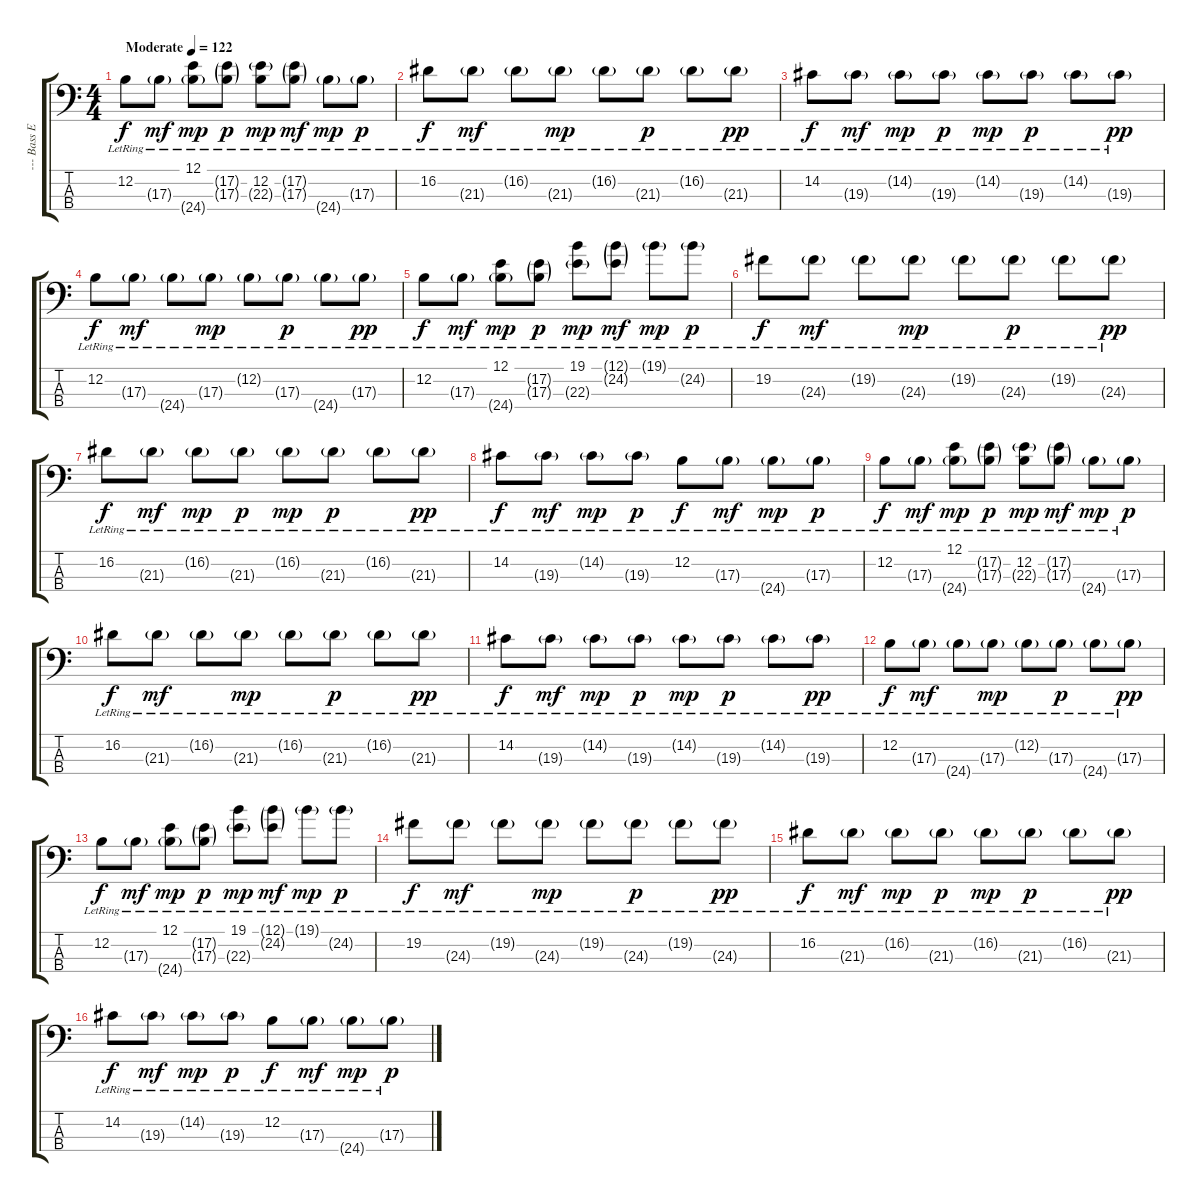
\track ("--- Bass Effects" "--- Bass E") {instrument slapbass1}
\staff {score tabs}
\tuning (E2 B1 Gb1 B0) {hide}
\ts (4 4)
\tempo (122 "Moderate")
\clef f4
\ks c
12.2{lr}.8{dy f instrument slapbass1} 17.3{g lr}.8{dy mf} (12.1{lr} 24.4{g lr}).8{dy mp} (17.2{g lr} 17.3{g lr}).8{dy p} (12.2{lr} 22.3{g lr}).8{dy mp} (17.2{g lr} 17.3{g lr}).8{dy mf} 24.4{g lr}.8{dy mp} 17.3{g lr}.8{dy p} |
16.2{lr}.8{dy f} 21.3{g lr}.8{dy mf} 16.2{g lr}.8 21.3{g lr}.8{dy mp} 16.2{g lr}.8 21.3{g lr}.8{dy p} 16.2{g lr}.8 21.3{g lr}.8{dy pp} |
14.2{lr}.8{dy f} 19.3{g lr}.8{dy mf} 14.2{g lr}.8{dy mp} 19.3{g lr}.8{dy p} 14.2{g lr}.8{dy mp} 19.3{g lr}.8{dy p} 14.2{g lr}.8 19.3{g lr}.8{dy pp} |
12.2{lr}.8{dy f} 17.3{g lr}.8{dy mf} 24.4{g lr}.8 17.3{g lr}.8{dy mp} 12.2{g lr}.8 17.3{g lr}.8{dy p} 24.4{g lr}.8 17.3{g lr}.8{dy pp} |
12.2{lr}.8{dy f} 17.3{g lr}.8{dy mf} (12.1{lr} 24.4{g lr}).8{dy mp} (17.2{g lr} 17.3{g lr}).8{dy p} (19.1 22.3{g lr}).8{dy mp} (12.1{g lr} 24.2{g lr}).8{dy mf} 19.1{g lr}.8{dy mp} 24.2{g lr}.8{dy p} |
19.2{lr}.8{dy f} 24.3{g lr}.8{dy mf} 19.2{g lr}.8 24.3{g lr}.8{dy mp} 19.2{g lr}.8 24.3{g lr}.8{dy p} 19.2{g lr}.8 24.3{g lr}.8{dy pp} |
16.2{lr}.8{dy f} 21.3{g lr}.8{dy mf} 16.2{g lr}.8{dy mp} 21.3{g lr}.8{dy p} 16.2{g lr}.8{dy mp} 21.3{g lr}.8{dy p} 16.2{g lr}.8 21.3{g lr}.8{dy pp} |
14.2{lr}.8{dy f} 19.3{g lr}.8{dy mf} 14.2{g lr}.8{dy mp} 19.3{g lr}.8{dy p} 12.2{lr}.8{dy f} 17.3{g lr}.8{dy mf} 24.4{g lr}.8{dy mp} 17.3{g lr}.8{dy p} |
12.2{lr}.8{dy f} 17.3{g lr}.8{dy mf} (12.1{lr} 24.4{g lr}).8{dy mp} (17.2{g lr} 17.3{g lr}).8{dy p} (12.2{lr} 22.3{g lr}).8{dy mp} (17.2{g lr} 17.3{g lr}).8{dy mf} 24.4{g lr}.8{dy mp} 17.3{g lr}.8{dy p} |
16.2{lr}.8{dy f} 21.3{g lr}.8{dy mf} 16.2{g lr}.8 21.3{g lr}.8{dy mp} 16.2{g lr}.8 21.3{g lr}.8{dy p} 16.2{g lr}.8 21.3{g lr}.8{dy pp} |
14.2{lr}.8{dy f} 19.3{g lr}.8{dy mf} 14.2{g lr}.8{dy mp} 19.3{g lr}.8{dy p} 14.2{g lr}.8{dy mp} 19.3{g lr}.8{dy p} 14.2{g lr}.8 19.3{g lr}.8{dy pp} |
12.2{lr}.8{dy f} 17.3{g lr}.8{dy mf} 24.4{g lr}.8 17.3{g lr}.8{dy mp} 12.2{g lr}.8 17.3{g lr}.8{dy p} 24.4{g lr}.8 17.3{g lr}.8{dy pp} |
12.2{lr}.8{dy f} 17.3{g lr}.8{dy mf} (12.1{lr} 24.4{g lr}).8{dy mp} (17.2{g lr} 17.3{g lr}).8{dy p} (19.1 22.3{g lr}).8{dy mp} (12.1{g lr} 24.2{g lr}).8{dy mf} 19.1{g lr}.8{dy mp} 24.2{g lr}.8{dy p} |
19.2{lr}.8{dy f} 24.3{g lr}.8{dy mf} 19.2{g lr}.8 24.3{g lr}.8{dy mp} 19.2{g lr}.8 24.3{g lr}.8{dy p} 19.2{g lr}.8 24.3{g lr}.8{dy pp} |
16.2{lr}.8{dy f} 21.3{g lr}.8{dy mf} 16.2{g lr}.8{dy mp} 21.3{g lr}.8{dy p} 16.2{g lr}.8{dy mp} 21.3{g lr}.8{dy p} 16.2{g lr}.8 21.3{g lr}.8{dy pp} |
14.2{lr}.8{dy f} 19.3{g lr}.8{dy mf} 14.2{g lr}.8{dy mp} 19.3{g lr}.8{dy p} 12.2{lr}.8{dy f} 17.3{g lr}.8{dy mf} 24.4{g lr}.8{dy mp} 17.3{g lr}.8{dy p}
